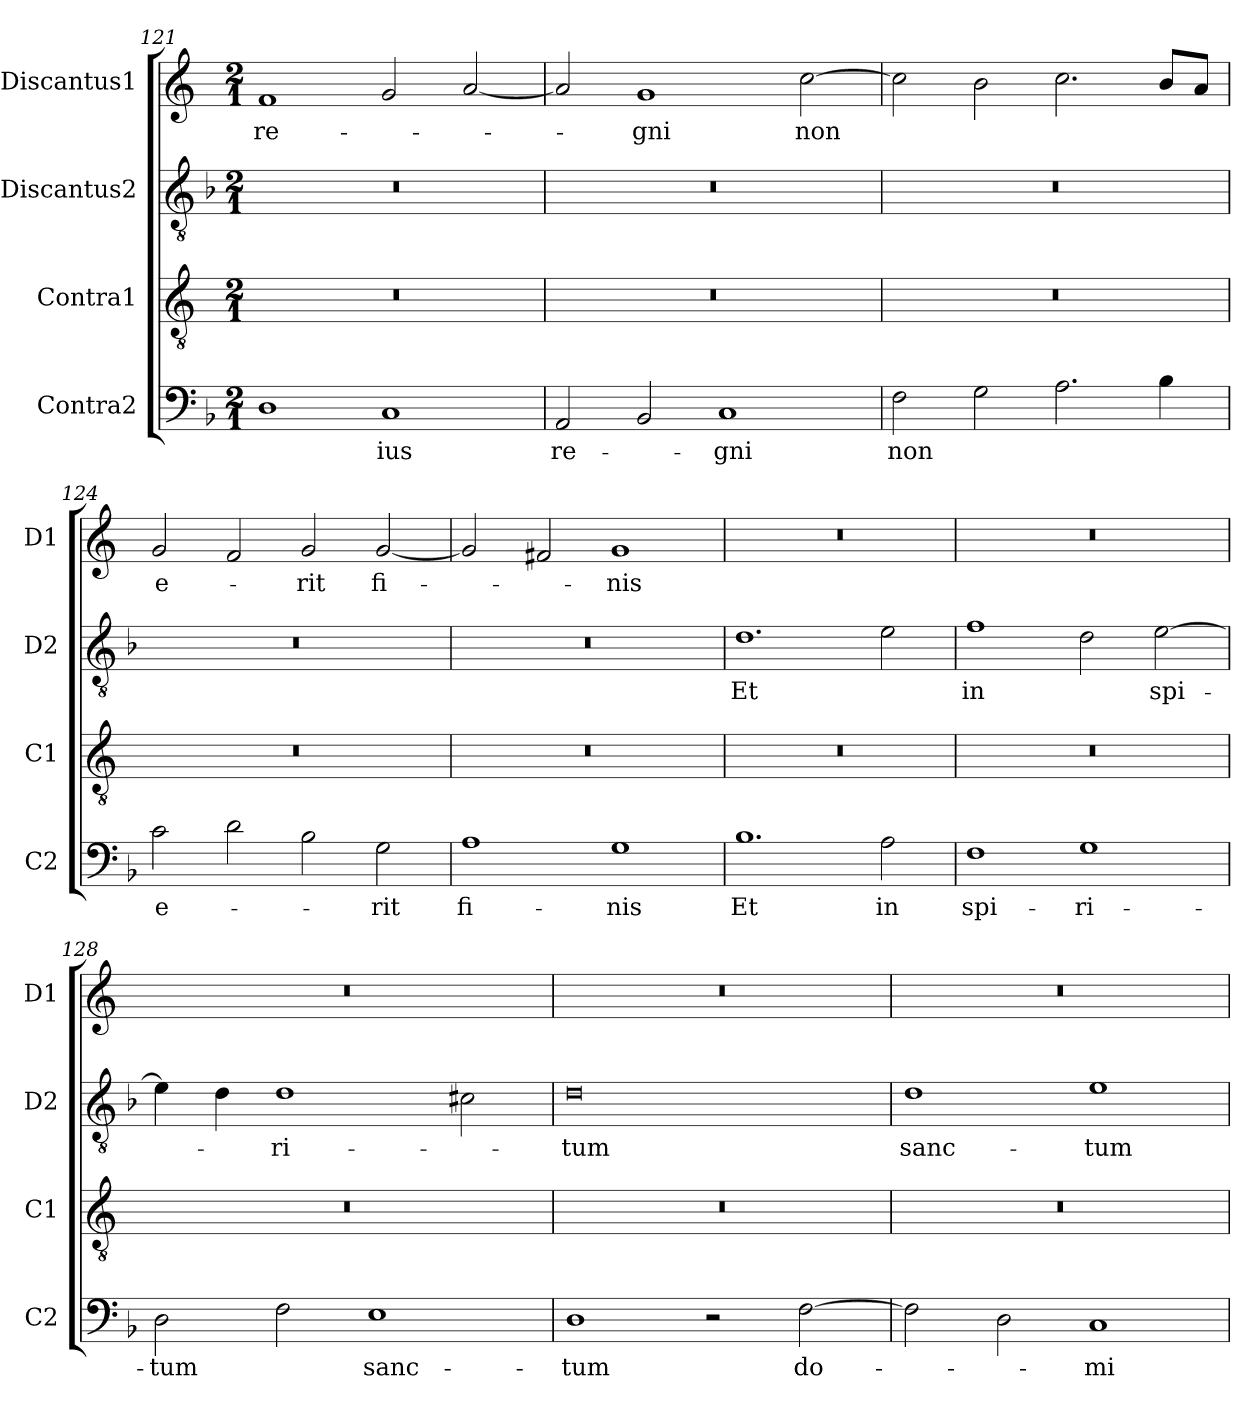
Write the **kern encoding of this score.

**kern	**text	**kern	**kern	**text	**kern	**text
*part4	*part4	*part3	*part2	*part2	*part1	*part1
*staff4	*staff4	*staff3	*staff2	*staff2	*staff1	*staff1
*I"Contra2	*	*I"Contra1	*I"Discantus2	*	*I"Discantus1	*
*I'C2	*	*I'C1	*I'D2	*	*I'D1	*
*clefF4	*	*clefGv2	*clefGv2	*	*clefG2	*
*k[b-]	*	*k[]	*k[b-]	*	*k[]	*
*M2/1	*	*M2/1	*M2/1	*	*M2/1	*
=121	=121	=121	=121	=121	=121	=121
1D	.	0r	0r	.	1f	re-
1C	-ius	.	.	.	2g/	.
.	.	.	.	.	[2a/	.
=122	=122	=122	=122	=122	=122	=122
2AA/	re-	0r	0r	.	2a/]	.
2BB-/	.	.	.	.	1g	-gni
1C	-gni	.	.	.	.	.
.	.	.	.	.	[2cc\	non
=123	=123	=123	=123	=123	=123	=123
2F\	non	0r	0r	.	2cc\]	.
2G\	.	.	.	.	2b\	.
2.A\	.	.	.	.	2.cc\	.
4B-\	.	.	.	.	8b/L	.
.	.	.	.	.	8a/J	.
=124	=124	=124	=124	=124	=124	=124
2c\	e-	0r	0r	.	2g/	e-
2d\	.	.	.	.	2f/	.
2B-\	.	.	.	.	2g/	-rit
2G\	-rit	.	.	.	[2g/	fi-
=125	=125	=125	=125	=125	=125	=125
1A	fi-	0r	0r	.	2g/]	.
.	.	.	.	.	2f#X/	.
1G	-nis	.	.	.	1g	-nis
=126	=126	=126	=126	=126	=126	=126
1.B-	Et	0r	1.d	Et	0r	.
2A\	in	.	2e\	.	.	.
=127	=127	=127	=127	=127	=127	=127
1F	spi-	0r	1f	in	0r	.
1G	-ri-	.	2d\	.	.	.
.	.	.	[2e\	spi-	.	.
=128	=128	=128	=128	=128	=128	=128
2D\	-tum	0r	4e\]	.	0r	.
.	.	.	4d\	.	.	.
2F\	.	.	1d	-ri-	.	.
1E	sanc-	.	.	.	.	.
.	.	.	2c#X\	.	.	.
=129	=129	=129	=129	=129	=129	=129
1D	-tum	0r	0d	-tum	0r	.
2r	.	.	.	.	.	.
[2F\	do-	.	.	.	.	.
=130	=130	=130	=130	=130	=130	=130
2F\]	.	0r	1d	sanc-	0r	.
2D\	.	.	.	.	.	.
1C	-mi-	.	1e	-tum	.	.
=	=	=	=	=	=	=
*-	*-	*-	*-	*-	*-	*-
